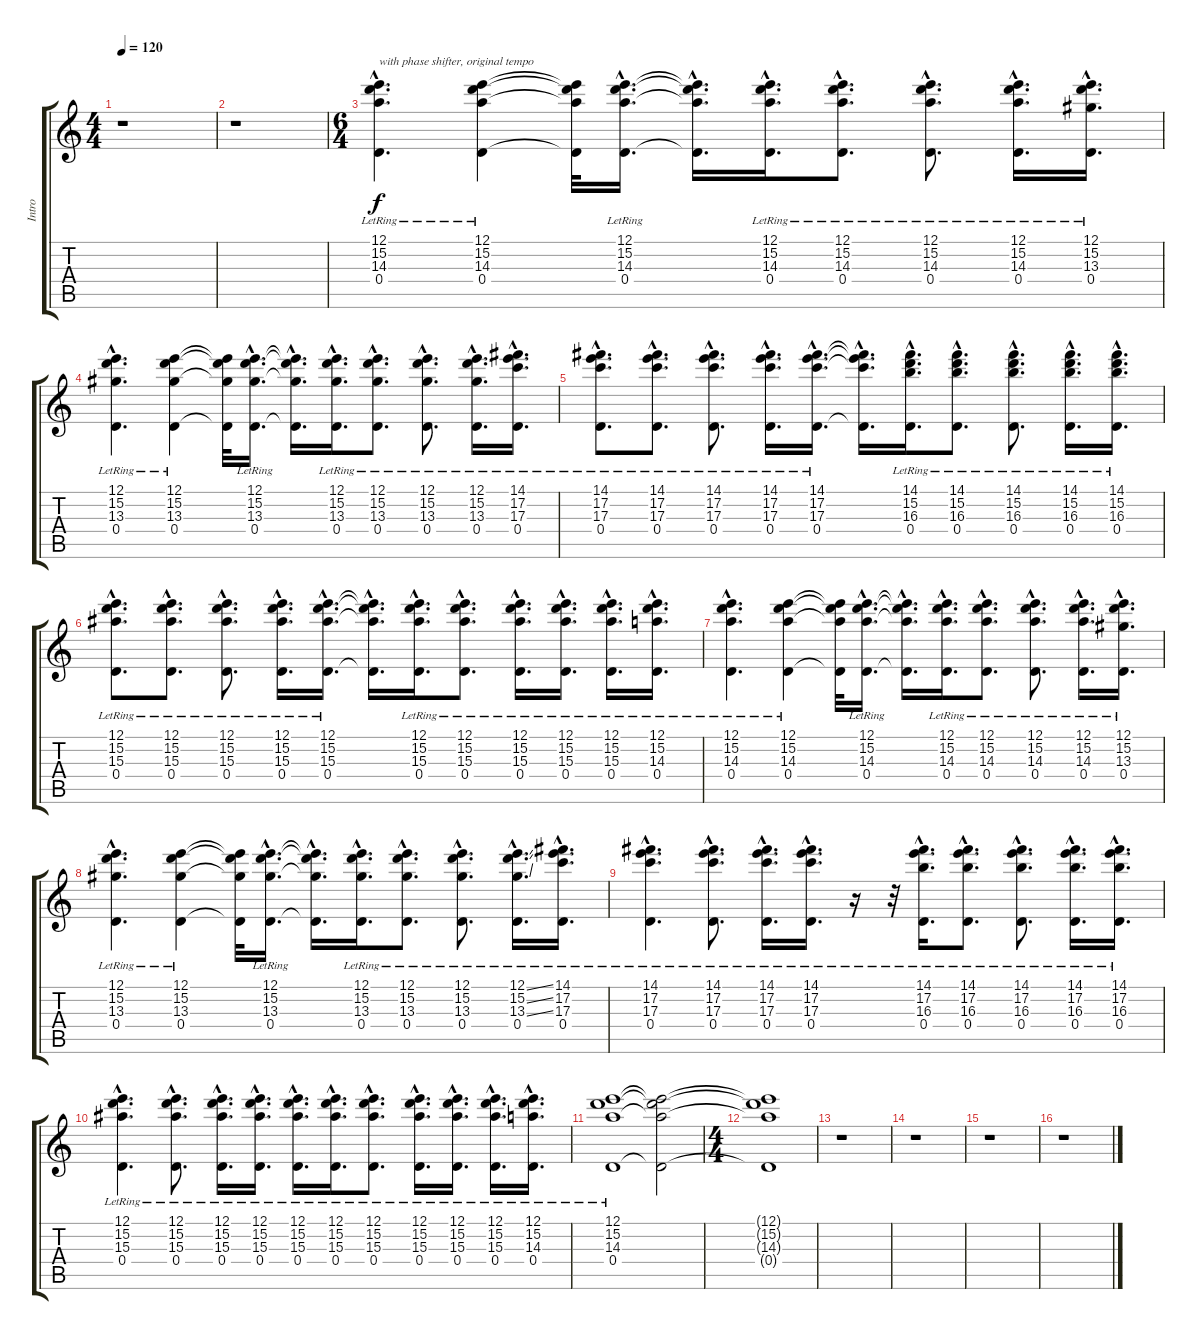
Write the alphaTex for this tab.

\track ("Intro" "Intro") {instrument overdrivenguitar}
\staff {score tabs}
\tuning (E4 B3 G3 D3 A2 E2) {hide}
\ts (4 4)
\tempo 120
\clef g2
\ks c
r.1{dy f} |
r.1 |
\ts (6 4)
(12.1{hac lr} 15.2{hac lr} 14.3{hac lr} 0.4{hac lr}).4{d txt "with phase shifter, original tempo"} (12.1{lr} 15.2{lr} 14.3{lr} 0.4{lr}).4 (12.1{t} 15.2{t} 14.3{t} 0.4{t}).32 (12.1{hac lr} 15.2{hac lr} 14.3{hac lr} 0.4{hac lr}).16{d} (12.1{hac t} 15.2{hac t} 14.3{hac t} 0.4{hac t}).16{d} (12.1{hac lr} 15.2{hac lr} 14.3{hac lr} 0.4{hac lr}).16{d} (12.1{hac lr} 15.2{hac lr} 14.3{hac lr} 0.4{hac lr}).8{d} (12.1{hac lr} 15.2{hac lr} 14.3{hac lr} 0.4{hac lr}).8{d} (12.1{hac lr} 15.2{hac lr} 14.3{hac lr} 0.4{hac lr}).16{d} (12.1{hac lr} 15.2{hac lr} 13.3{hac lr} 0.4{hac lr}).16{d} |
(12.1{hac lr} 15.2{hac lr} 13.3{hac lr} 0.4{hac lr}).4{d} (12.1{lr} 15.2{lr} 13.3{lr} 0.4{lr}).4 (12.1{t} 15.2{t} 13.3{t} 0.4{t}).32 (12.1{hac lr} 15.2{hac lr} 13.3{hac lr} 0.4{hac lr}).16{d} (12.1{hac t} 15.2{hac t} 13.3{hac t} 0.4{hac t}).16{d} (12.1{hac lr} 15.2{hac lr} 13.3{hac lr} 0.4{hac lr}).16{d} (12.1{hac lr} 15.2{hac lr} 13.3{hac lr} 0.4{hac lr}).8{d} (12.1{hac lr} 15.2{hac lr} 13.3{hac lr} 0.4{hac lr}).8{d} (12.1{hac lr} 15.2{hac lr} 13.3{hac lr} 0.4{hac lr}).16{d} (14.1{hac lr} 17.2{hac lr} 17.3{hac lr} 0.4{hac lr}).16{d} |
(14.1{hac lr} 17.2{hac lr} 17.3{hac lr} 0.4{hac lr}).8{d} (14.1{hac lr} 17.2{hac lr} 17.3{hac lr} 0.4{hac lr}).8{d} (14.1{hac lr} 17.2{hac lr} 17.3{hac lr} 0.4{hac lr}).8{d} (14.1{hac lr} 17.2{hac lr} 17.3{hac lr} 0.4{hac lr}).16{d} (14.1{hac lr} 17.2{hac lr} 17.3{hac lr} 0.4{hac lr}).16{d} (14.1{hac t} 17.2{hac t} 17.3{hac t} 0.4{hac t}).16{d} (14.1{hac lr} 15.2{hac lr} 16.3{hac lr} 0.4{hac lr}).16{d} (14.1{hac lr} 15.2{hac lr} 16.3{hac lr} 0.4{hac lr}).8{d} (14.1{hac lr} 15.2{hac lr} 16.3{hac lr} 0.4{hac lr}).8{d} (14.1{hac lr} 15.2{hac lr} 16.3{hac lr} 0.4{hac lr}).16{d} (14.1{hac lr} 15.2{hac lr} 16.3{hac lr} 0.4{hac lr}).16{d} |
(12.1{hac lr} 15.2{hac lr} 15.3{hac lr} 0.4{hac lr}).8{d} (12.1{hac lr} 15.2{hac lr} 15.3{hac lr} 0.4{hac lr}).8{d} (12.1{hac lr} 15.2{hac lr} 15.3{hac lr} 0.4{hac lr}).8{d} (12.1{hac lr} 15.2{hac lr} 15.3{hac lr} 0.4{hac lr}).16{d} (12.1{hac lr} 15.2{hac lr} 15.3{hac lr} 0.4{hac lr}).16{d} (12.1{hac t} 15.2{hac t} 15.3{hac t} 0.4{hac t}).16{d} (12.1{hac lr} 15.2{hac lr} 15.3{hac lr} 0.4{hac lr}).16{d} (12.1{hac lr} 15.2{hac lr} 15.3{hac lr} 0.4{hac lr}).8{d} (12.1{hac lr} 15.2{hac lr} 15.3{hac lr} 0.4{hac lr}).16{d} (12.1{hac lr} 15.2{hac lr} 15.3{hac lr} 0.4{hac lr}).16{d} (12.1{hac lr} 15.2{hac lr} 15.3{hac lr} 0.4{hac lr}).16{d} (12.1{hac lr} 15.2{hac lr} 14.3{hac lr} 0.4{hac lr}).16{d} |
(12.1{hac lr} 15.2{hac lr} 14.3{hac lr} 0.4{hac lr}).4{d} (12.1{lr} 15.2{lr} 14.3{lr} 0.4{lr}).4 (12.1{t} 15.2{t} 14.3{t} 0.4{t}).32 (12.1{hac lr} 15.2{hac lr} 14.3{hac lr} 0.4{hac lr}).16{d} (12.1{hac t} 15.2{hac t} 14.3{hac t} 0.4{hac t}).16{d} (12.1{hac lr} 15.2{hac lr} 14.3{hac lr} 0.4{hac lr}).16{d} (12.1{hac lr} 15.2{hac lr} 14.3{hac lr} 0.4{hac lr}).8{d} (12.1{hac lr} 15.2{hac lr} 14.3{hac lr} 0.4{hac lr}).8{d} (12.1{hac lr} 15.2{hac lr} 14.3{hac lr} 0.4{hac lr}).16{d} (12.1{hac lr} 15.2{hac lr} 13.3{hac lr} 0.4{hac lr}).16{d} |
(12.1{hac lr} 15.2{hac lr} 13.3{hac lr} 0.4{hac lr}).4{d} (12.1{lr} 15.2{lr} 13.3{lr} 0.4{lr}).4 (12.1{t} 15.2{t} 13.3{t} 0.4{t}).32 (12.1{hac lr} 15.2{hac lr} 13.3{hac lr} 0.4{hac lr}).16{d} (12.1{hac t} 15.2{hac t} 13.3{hac t} 0.4{hac t}).16{d} (12.1{hac lr} 15.2{hac lr} 13.3{hac lr} 0.4{hac lr}).16{d} (12.1{hac lr} 15.2{hac lr} 13.3{hac lr} 0.4{hac lr}).8{d} (12.1{hac lr} 15.2{hac lr} 13.3{hac lr} 0.4{hac lr}).8{d} (12.1{ss hac} 15.2{ss hac} 13.3{ss hac} 0.4{hac lr}).16{d} (14.1{hac lr} 17.2{hac lr} 17.3{hac lr} 0.4{hac lr}).16{d} |
(14.1{hac lr} 17.2{hac lr} 17.3{hac lr} 0.4{hac lr}).4{d} (14.1{hac lr} 17.2{hac lr} 17.3{hac lr} 0.4{hac lr}).8{d} (14.1{hac lr} 17.2{hac lr} 17.3{hac lr} 0.4{hac lr}).16{d} (14.1{hac lr} 17.2{hac lr} 17.3{hac lr} 0.4{hac lr}).16{d} r.16 r.32 (14.1{hac lr} 17.2{hac lr} 16.3{hac lr} 0.4{hac lr}).16{d} (14.1{hac lr} 17.2{hac lr} 16.3{hac lr} 0.4{hac lr}).8{d} (14.1{hac lr} 17.2{hac lr} 16.3{hac lr} 0.4{hac lr}).8{d} (14.1{hac lr} 17.2{hac lr} 16.3{hac lr} 0.4{hac lr}).16{d} (14.1{hac lr} 17.2{hac lr} 16.3{hac lr} 0.4{hac lr}).16{d} |
(12.1{hac lr} 15.2{hac lr} 15.3{hac lr} 0.4{hac lr}).4{d} (12.1{hac lr} 15.2{hac lr} 15.3{hac lr} 0.4{hac lr}).8{d} (12.1{hac lr} 15.2{hac lr} 15.3{hac lr} 0.4{hac lr}).16{d} (12.1{hac lr} 15.2{hac lr} 15.3{hac lr} 0.4{hac lr}).16{d} (12.1{hac lr} 15.2{hac lr} 15.3{hac lr} 0.4{hac lr}).16{d} (12.1{hac lr} 15.2{hac lr} 15.3{hac lr} 0.4{hac lr}).16{d} (12.1{hac lr} 15.2{hac lr} 15.3{hac lr} 0.4{hac lr}).8{d} (12.1{hac lr} 15.2{hac lr} 15.3{hac lr} 0.4{hac lr}).16{d} (12.1{hac lr} 15.2{hac lr} 15.3{hac lr} 0.4{hac lr}).16{d} (12.1{hac lr} 15.2{hac lr} 15.3{hac lr} 0.4{hac lr}).16{d} (12.1{hac lr} 15.2{hac lr} 14.3{hac lr} 0.4{hac lr}).16{d} |
(12.1{lr} 15.2{lr} 14.3{lr} 0.4{lr}).1 (12.1{t} 15.2{t} 14.3{t} 0.4{t}).2 |
\ts (4 4)
(12.1{t} 15.2{t} 14.3{t} 0.4{t}).1 |
r.1 |
r.1 |
r.1 |
r.1
